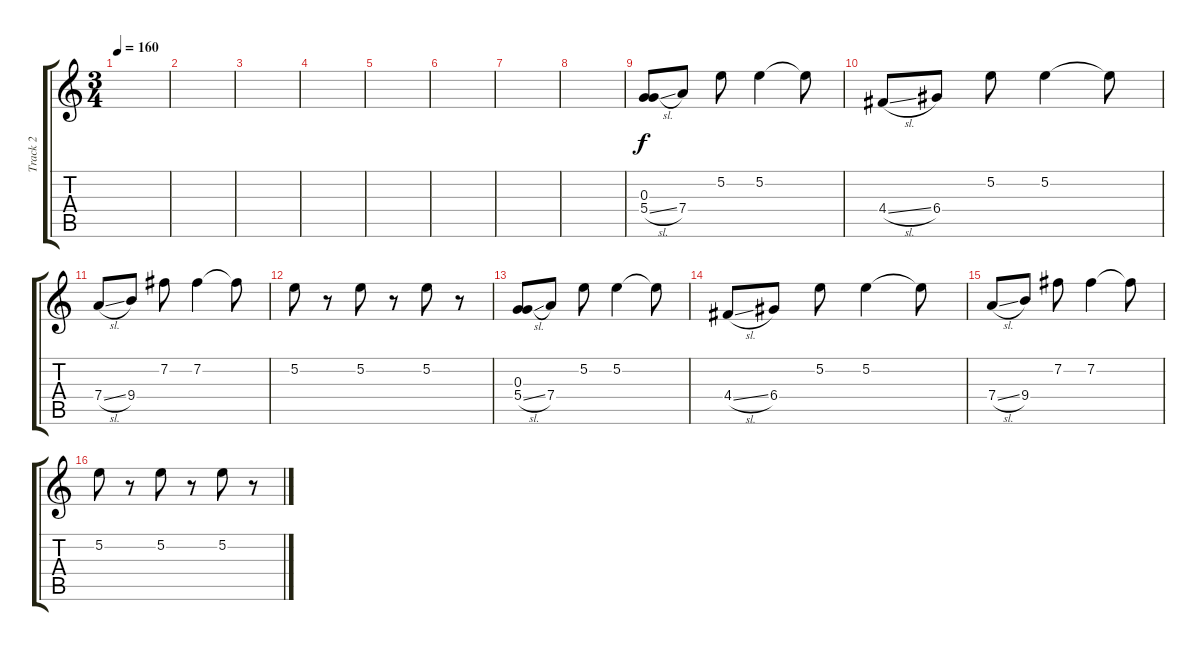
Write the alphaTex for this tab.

\track ("Track 2" "Track 2") {instrument distortionguitar}
\staff {score tabs}
\tuning (E4 B3 G3 D3 A2 E2) {hide}
\ts (3 4)
\tempo 160
\clef g2
\ks c
|
|
|
|
|
|
|
|
(0.3 5.4{sl}).8 7.4.8 5.2.8 5.2.4 5.2{t}.8 |
4.4{sl}.8 6.4.8 5.2.8 5.2.4 5.2{t}.8 |
7.4{sl}.8 9.4.8 7.2.8 7.2.4 7.2{t}.8 |
5.2.8 r.8 5.2.8 r.8 5.2.8 r.8 |
(0.3 5.4{sl}).8 7.4.8 5.2.8 5.2.4 5.2{t}.8 |
4.4{sl}.8 6.4.8 5.2.8 5.2.4 5.2{t}.8 |
7.4{sl}.8 9.4.8 7.2.8 7.2.4 7.2{t}.8 |
5.2.8 r.8 5.2.8 r.8 5.2.8 r.8
